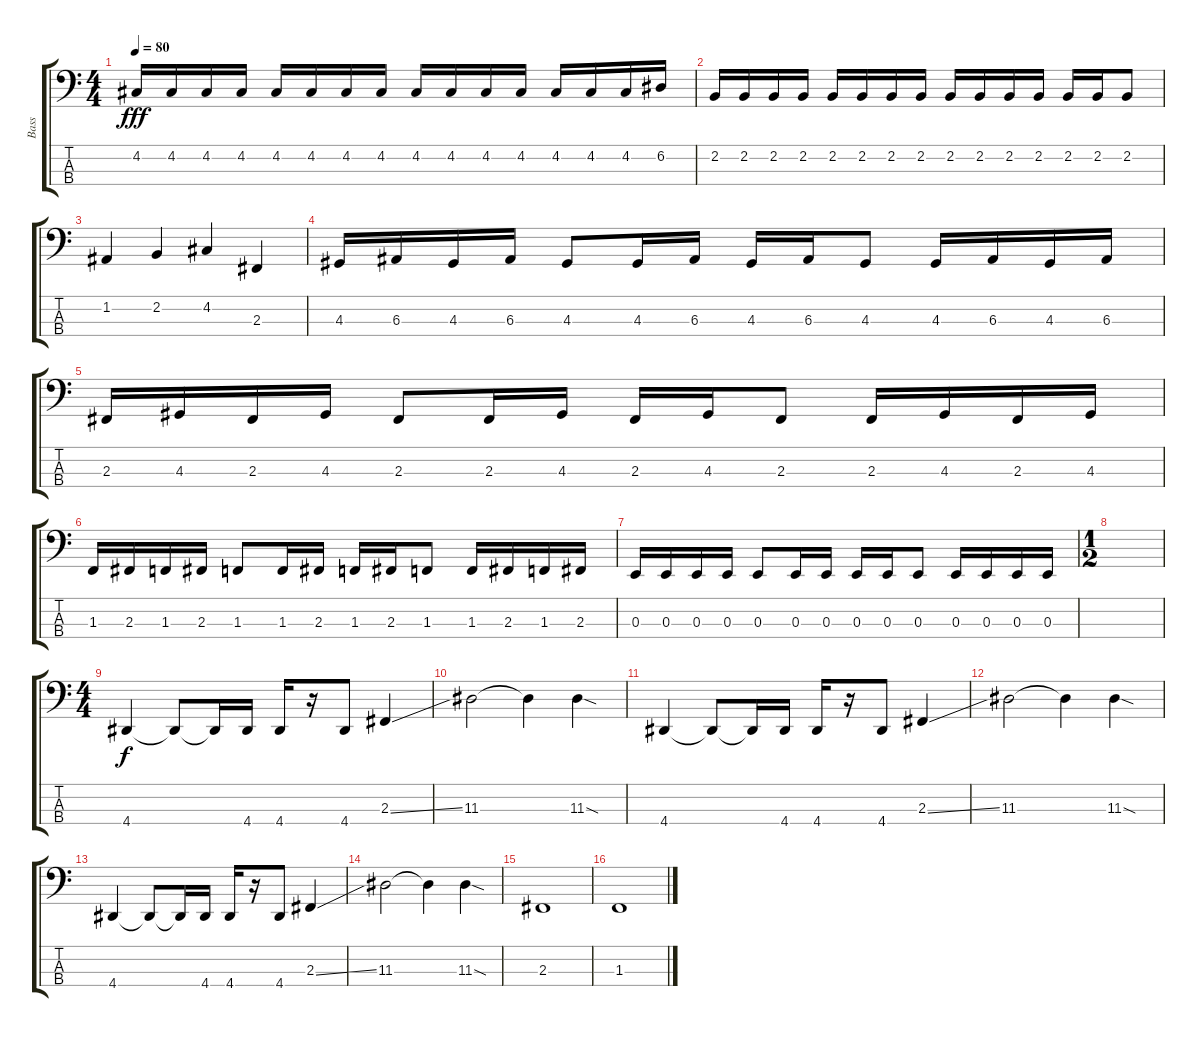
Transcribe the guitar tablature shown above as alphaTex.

\track ("Bass" "Bass") {instrument electricbassfinger}
\staff {score tabs}
\tuning (D2 A1 E1 B0) {hide}
\ts (4 4)
\tempo 80
\clef f4
\ks c
4.2.16{dy fff} 4.2.16 4.2.16 4.2.16 4.2.16 4.2.16 4.2.16 4.2.16 4.2.16 4.2.16 4.2.16 4.2.16 4.2.16 4.2.16 4.2.16 6.2.16 |
2.2.16 2.2.16 2.2.16 2.2.16 2.2.16 2.2.16 2.2.16 2.2.16 2.2.16 2.2.16 2.2.16 2.2.16 2.2.16 2.2.16 2.2.8 |
1.2.4 2.2.4 4.2.4 2.3.4 |
4.3.16 6.3.16 4.3.16 6.3.16 4.3.8 4.3.16 6.3.16 4.3.16 6.3.16 4.3.8 4.3.16 6.3.16 4.3.16 6.3.16 |
2.3.16 4.3.16 2.3.16 4.3.16 2.3.8 2.3.16 4.3.16 2.3.16 4.3.16 2.3.8 2.3.16 4.3.16 2.3.16 4.3.16 |
1.3.16 2.3.16 1.3.16 2.3.16 1.3.8 1.3.16 2.3.16 1.3.16 2.3.16 1.3.8 1.3.16 2.3.16 1.3.16 2.3.16 |
0.3.16 0.3.16 0.3.16 0.3.16 0.3.8 0.3.16 0.3.16 0.3.16 0.3.16 0.3.8 0.3.16 0.3.16 0.3.16 0.3.16 |
\ts (1 2)
|
\ts (4 4)
4.4.4{dy f} 4.4{t}.8 4.4{t}.16 4.4.16 4.4.16 r.16 4.4.8 2.3{ss}.4 |
11.3.2 11.3{t}.4 11.3{sod}.4 |
4.4.4 4.4{t}.8 4.4{t}.16 4.4.16 4.4.16 r.16 4.4.8 2.3{ss}.4 |
11.3.2 11.3{t}.4 11.3{sod}.4 |
4.4.4 4.4{t}.8 4.4{t}.16 4.4.16 4.4.16 r.16 4.4.8 2.3{ss}.4 |
11.3.2 11.3{t}.4 11.3{sod}.4 |
2.3.1 |
1.3.1
